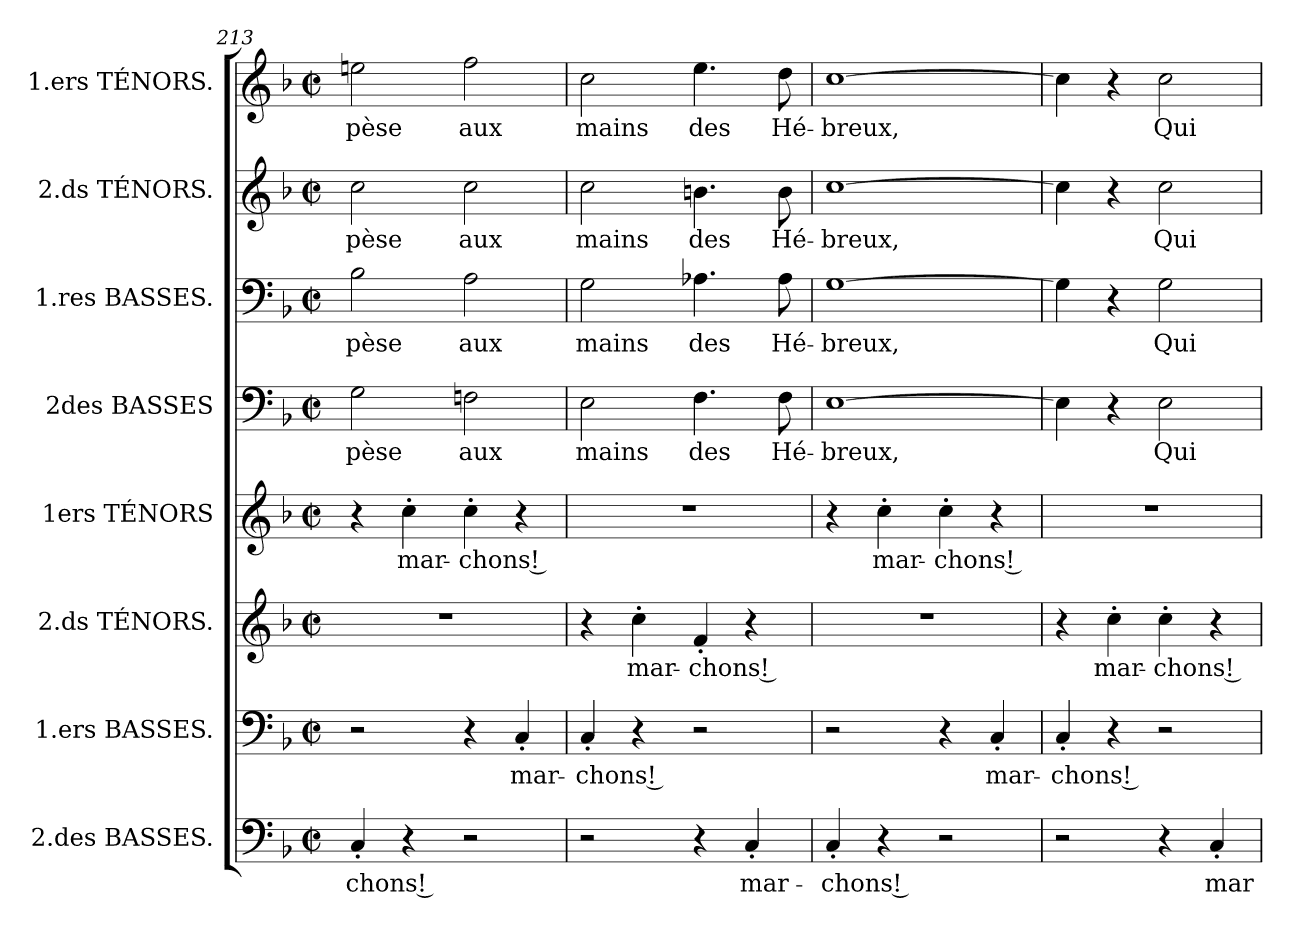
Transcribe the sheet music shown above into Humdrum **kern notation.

**kern	**text	**kern	**text	**kern	**text	**kern	**text	**kern	**text	**kern	**text	**kern	**text	**kern	**text
*part8	*part8	*part7	*part7	*part6	*part6	*part5	*part5	*part4	*part4	*part3	*part3	*part2	*part2	*part1	*part1
*staff8	*staff8	*staff7	*staff7	*staff6	*staff6	*staff5	*staff5	*staff4	*staff4	*staff3	*staff3	*staff2	*staff2	*staff1	*staff1
*I"2.des BASSES.	*	*I"1.ers BASSES.	*	*I"2.ds TÉNORS.	*	*I"1ers TÉNORS	*	*I"2des BASSES	*	*I"1.res BASSES.	*	*I"2.ds TÉNORS.	*	*I"1.ers TÉNORS.	*
*clefF4	*	*clefF4	*	*clefG2	*	*clefG2	*	*clefF4	*	*clefF4	*	*clefG2	*	*clefG2	*
*k[b-]	*	*k[b-]	*	*k[b-]	*	*k[b-]	*	*k[b-]	*	*k[b-]	*	*k[b-]	*	*k[b-]	*
*F:	*	*F:	*	*F:	*	*F:	*	*F:	*	*F:	*	*F:	*	*F:	*
*M2/2	*	*M2/2	*	*M2/2	*	*M2/2	*	*M2/2	*	*M2/2	*	*M2/2	*	*M2/2	*
*met(c|)	*	*met(c|)	*	*met(c|)	*	*met(c|)	*	*met(c|)	*	*met(c|)	*	*met(c|)	*	*met(c|)	*
=213	=213	=213	=213	=213	=213	=213	=213	=213	=213	=213	=213	=213	=213	=213	=213
!	!LO:LY:b	!	!	!	!	!	!	!	!	!	!	!	!	!	!
!	!	!	!	!	!	!	!	!	!LO:LY:b	!	!	!	!	!	!
!	!	!	!	!	!	!	!	!	!	!	!LO:LY:b	!	!	!	!
!	!	!	!	!	!	!	!	!	!	!	!	!	!LO:LY:b	!	!
!	!	!	!	!	!	!	!	!	!	!	!	!	!	!	!LO:LY:b
4C'</	-chons !	2r	.	1r	.	4r	.	2G\	pèse	2B-\	pèse	2cc\	pèse	2een\	pèse
!	!	!	!	!	!	!	!LO:LY:b	!	!	!	!	!	!	!	!
4r	.	.	.	.	.	4cc'>\	mar-	.	.	.	.	.	.	.	.
!	!	!	!	!	!	!	!LO:LY:b	!	!	!	!	!	!	!	!
!	!	!	!	!	!	!	!	!	!LO:LY:b	!	!	!	!	!	!
!	!	!	!	!	!	!	!	!	!	!	!LO:LY:b	!	!	!	!
!	!	!	!	!	!	!	!	!	!	!	!	!	!LO:LY:b	!	!
!	!	!	!	!	!	!	!	!	!	!	!	!	!	!	!LO:LY:b
2r	.	4r	.	.	.	4cc'>\	-chons !	2Fn\	aux	2A\	aux	2cc\	aux	2ff\	aux
!	!	!	!LO:LY:b	!	!	!	!	!	!	!	!	!	!	!	!
.	.	4C'</	mar-	.	.	4r	.	.	.	.	.	.	.	.	.
=214	=214	=214	=214	=214	=214	=214	=214	=214	=214	=214	=214	=214	=214	=214	=214
!	!	!	!LO:LY:b	!	!	!	!	!	!	!	!	!	!	!	!
!	!	!	!	!	!	!	!	!	!LO:LY:b	!	!	!	!	!	!
!	!	!	!	!	!	!	!	!	!	!	!LO:LY:b	!	!	!	!
!	!	!	!	!	!	!	!	!	!	!	!	!	!LO:LY:b	!	!
!	!	!	!	!	!	!	!	!	!	!	!	!	!	!	!LO:LY:b
2r	.	4C'</	-chons !	4r	.	1r	.	2E\	mains	2G\	mains	2cc\	mains	2cc\	mains
!	!	!	!	!	!LO:LY:b	!	!	!	!	!	!	!	!	!	!
.	.	4r	.	4cc'>\	mar-	.	.	.	.	.	.	.	.	.	.
!	!	!	!	!	!LO:LY:b	!	!	!	!	!	!	!	!	!	!
!	!	!	!	!	!	!	!	!	!LO:LY:b	!	!	!	!	!	!
!	!	!	!	!	!	!	!	!	!	!	!LO:LY:b	!	!	!	!
!	!	!	!	!	!	!	!	!	!	!	!	!	!LO:LY:b	!	!
!	!	!	!	!	!	!	!	!	!	!	!	!	!	!	!LO:LY:b
4r	.	2r	.	4f'</	-chons !	.	.	4.F\	des	4.A-X\	des	4.bn\	des	4.ee\	des
!	!LO:LY:b	!	!	!	!	!	!	!	!	!	!	!	!	!	!
4C'</	mar-	.	.	4r	.	.	.	.	.	.	.	.	.	.	.
!	!	!	!	!	!	!	!	!	!LO:LY:b	!	!	!	!	!	!
!	!	!	!	!	!	!	!	!	!	!	!LO:LY:b	!	!	!	!
!	!	!	!	!	!	!	!	!	!	!	!	!	!LO:LY:b	!	!
!	!	!	!	!	!	!	!	!	!	!	!	!	!	!	!LO:LY:b
.	.	.	.	.	.	.	.	8F\	Hé-	8A-\	Hé-	8b\	Hé-	8dd\	Hé-
=215	=215	=215	=215	=215	=215	=215	=215	=215	=215	=215	=215	=215	=215	=215	=215
!	!LO:LY:b	!	!	!	!	!	!	!	!	!	!	!	!	!	!
!	!	!	!	!	!	!	!	!	!LO:LY:b	!	!	!	!	!	!
!	!	!	!	!	!	!	!	!	!	!	!LO:LY:b	!	!	!	!
!	!	!	!	!	!	!	!	!	!	!	!	!	!LO:LY:b	!	!
!	!	!	!	!	!	!	!	!	!	!	!	!	!	!	!LO:LY:b
4C'</	-chons !	2r	.	1r	.	4r	.	[>1E	-breux,	[>1G	-breux,	[>1cc	-breux,	[>1cc	-breux,
!	!	!	!	!	!	!	!LO:LY:b	!	!	!	!	!	!	!	!
4r	.	.	.	.	.	4cc'>\	mar-	.	.	.	.	.	.	.	.
!	!	!	!	!	!	!	!LO:LY:b	!	!	!	!	!	!	!	!
2r	.	4r	.	.	.	4cc'>\	-chons !	.	.	.	.	.	.	.	.
!	!	!	!LO:LY:b	!	!	!	!	!	!	!	!	!	!	!	!
.	.	4C'</	mar-	.	.	4r	.	.	.	.	.	.	.	.	.
=216	=216	=216	=216	=216	=216	=216	=216	=216	=216	=216	=216	=216	=216	=216	=216
!	!	!	!LO:LY:b	!	!	!	!	!	!	!	!	!	!	!	!
2r	.	4C'</	-chons !	4r	.	1r	.	4E\]	.	4G\]	.	4cc\]	.	4cc\]	.
!	!	!	!	!	!LO:LY:b	!	!	!	!	!	!	!	!	!	!
.	.	4r	.	4cc'>\	mar-	.	.	4r	.	4r	.	4r	.	4r	.
!	!	!	!	!	!LO:LY:b	!	!	!	!	!	!	!	!	!	!
!	!	!	!	!	!	!	!	!	!LO:LY:b	!	!	!	!	!	!
!	!	!	!	!	!	!	!	!	!	!	!LO:LY:b	!	!	!	!
!	!	!	!	!	!	!	!	!	!	!	!	!	!LO:LY:b	!	!
!	!	!	!	!	!	!	!	!	!	!	!	!	!	!	!LO:LY:b
4r	.	2r	.	4cc'>\	-chons !	.	.	2E\	Qui	2G\	Qui	2cc\	Qui	2cc\	Qui
!	!LO:LY:b	!	!	!	!	!	!	!	!	!	!	!	!	!	!
4C'</	mar-	.	.	4r	.	.	.	.	.	.	.	.	.	.	.
=	=	=	=	=	=	=	=	=	=	=	=	=	=	=	=
*-	*-	*-	*-	*-	*-	*-	*-	*-	*-	*-	*-	*-	*-	*-	*-
